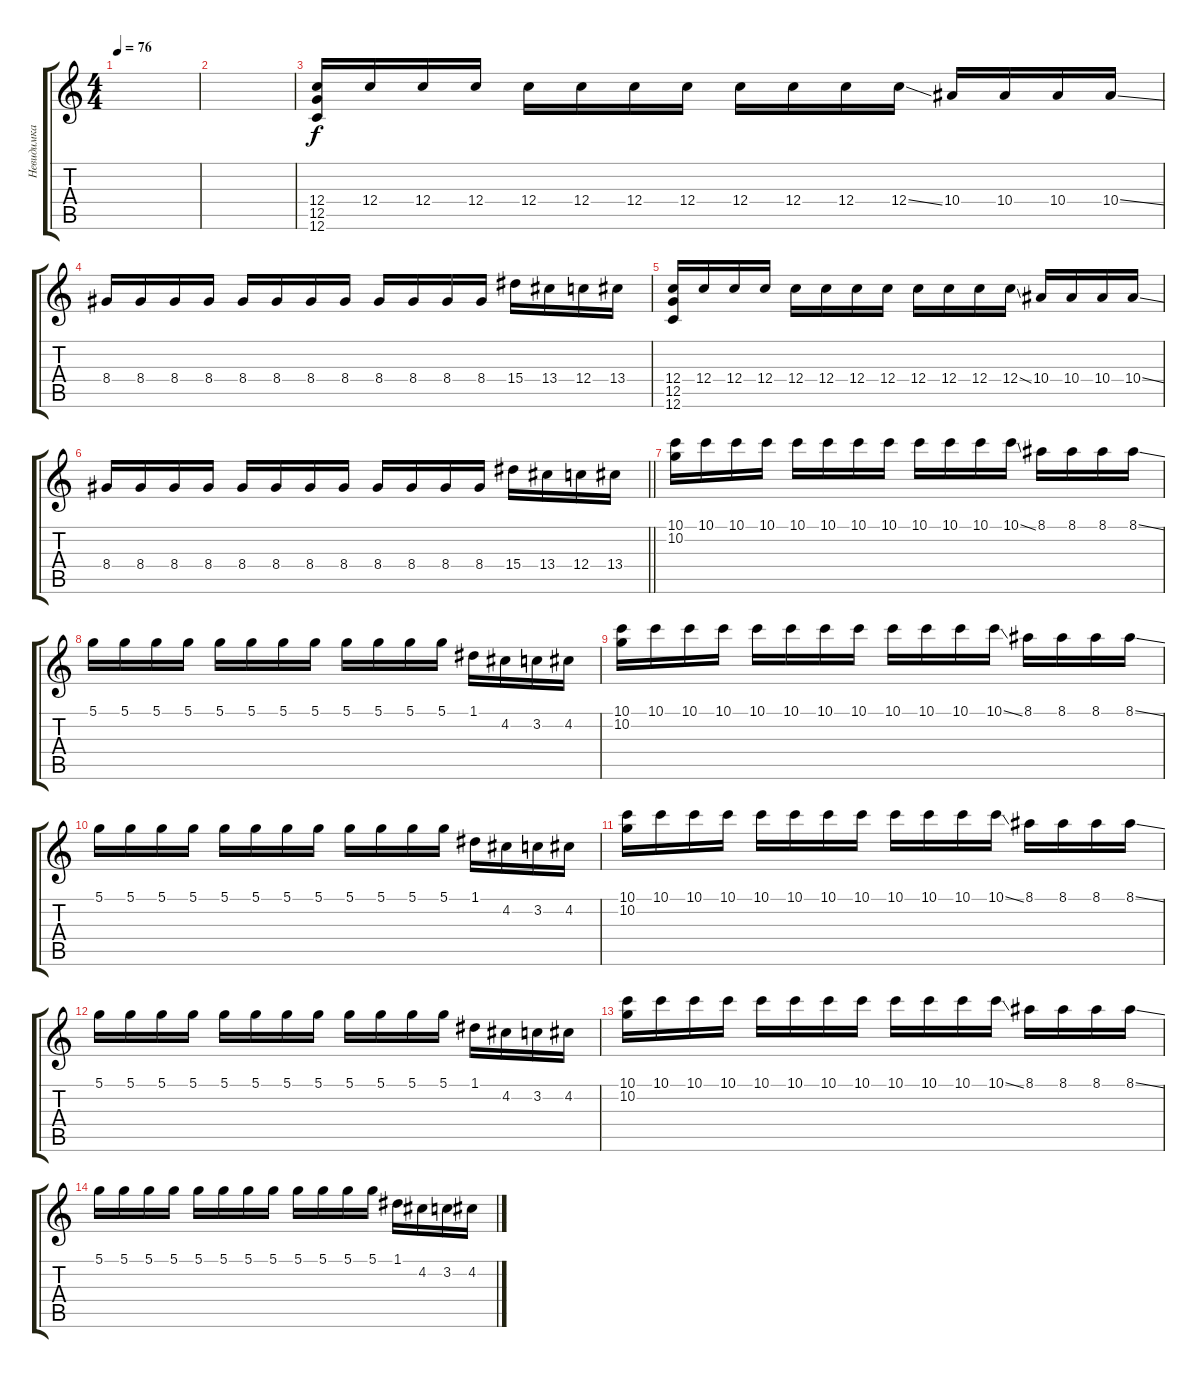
\track ("Невидимка" "Невидимка") {instrument electricguitarclean}
\staff {score tabs}
\tuning (D4 A3 F3 C3 G2 C2) {hide}
\ts (4 4)
\tempo 76
\clef g2
\ks c
|
|
(12.4 12.5 12.6).16{instrument distortionguitar} 12.4.16 12.4.16 12.4.16 12.4.16 12.4.16 12.4.16 12.4.16 12.4.16 12.4.16 12.4.16 12.4{ss}.16 10.4.16 10.4.16 10.4.16 10.4{ss}.16 |
8.4.16 8.4.16 8.4.16 8.4.16 8.4.16 8.4.16 8.4.16 8.4.16 8.4.16 8.4.16 8.4.16 8.4.16 15.4.16 13.4.16 12.4.16 13.4.16 |
(12.4 12.5 12.6).16{instrument distortionguitar} 12.4.16 12.4.16 12.4.16 12.4.16 12.4.16 12.4.16 12.4.16 12.4.16 12.4.16 12.4.16 12.4{ss}.16 10.4.16 10.4.16 10.4.16 10.4{ss}.16 |
\barLineRight lightlight
8.4.16 8.4.16 8.4.16 8.4.16 8.4.16 8.4.16 8.4.16 8.4.16 8.4.16 8.4.16 8.4.16 8.4.16 15.4.16 13.4.16 12.4.16 13.4.16 |
(10.1 10.2).16 10.1.16 10.1.16 10.1.16 10.1.16 10.1.16 10.1.16 10.1.16 10.1.16 10.1.16 10.1.16 10.1{ss}.16 8.1.16 8.1.16 8.1.16 8.1{ss}.16 |
5.1.16 5.1.16 5.1.16 5.1.16 5.1.16 5.1.16 5.1.16 5.1.16 5.1.16 5.1.16 5.1.16 5.1.16 1.1.16 4.2.16 3.2.16 4.2.16 |
(10.1 10.2).16 10.1.16 10.1.16 10.1.16 10.1.16 10.1.16 10.1.16 10.1.16 10.1.16 10.1.16 10.1.16 10.1{ss}.16 8.1.16 8.1.16 8.1.16 8.1{ss}.16 |
5.1.16 5.1.16 5.1.16 5.1.16 5.1.16 5.1.16 5.1.16 5.1.16 5.1.16 5.1.16 5.1.16 5.1.16 1.1.16 4.2.16 3.2.16 4.2.16 |
(10.1 10.2).16 10.1.16 10.1.16 10.1.16 10.1.16 10.1.16 10.1.16 10.1.16 10.1.16 10.1.16 10.1.16 10.1{ss}.16 8.1.16 8.1.16 8.1.16 8.1{ss}.16 |
5.1.16 5.1.16 5.1.16 5.1.16 5.1.16 5.1.16 5.1.16 5.1.16 5.1.16 5.1.16 5.1.16 5.1.16 1.1.16 4.2.16 3.2.16 4.2.16 |
(10.1 10.2).16 10.1.16 10.1.16 10.1.16 10.1.16 10.1.16 10.1.16 10.1.16 10.1.16 10.1.16 10.1.16 10.1{ss}.16 8.1.16 8.1.16 8.1.16 8.1{ss}.16 |
5.1.16 5.1.16 5.1.16 5.1.16 5.1.16 5.1.16 5.1.16 5.1.16 5.1.16 5.1.16 5.1.16 5.1.16 1.1.16 4.2.16 3.2.16 4.2.16
